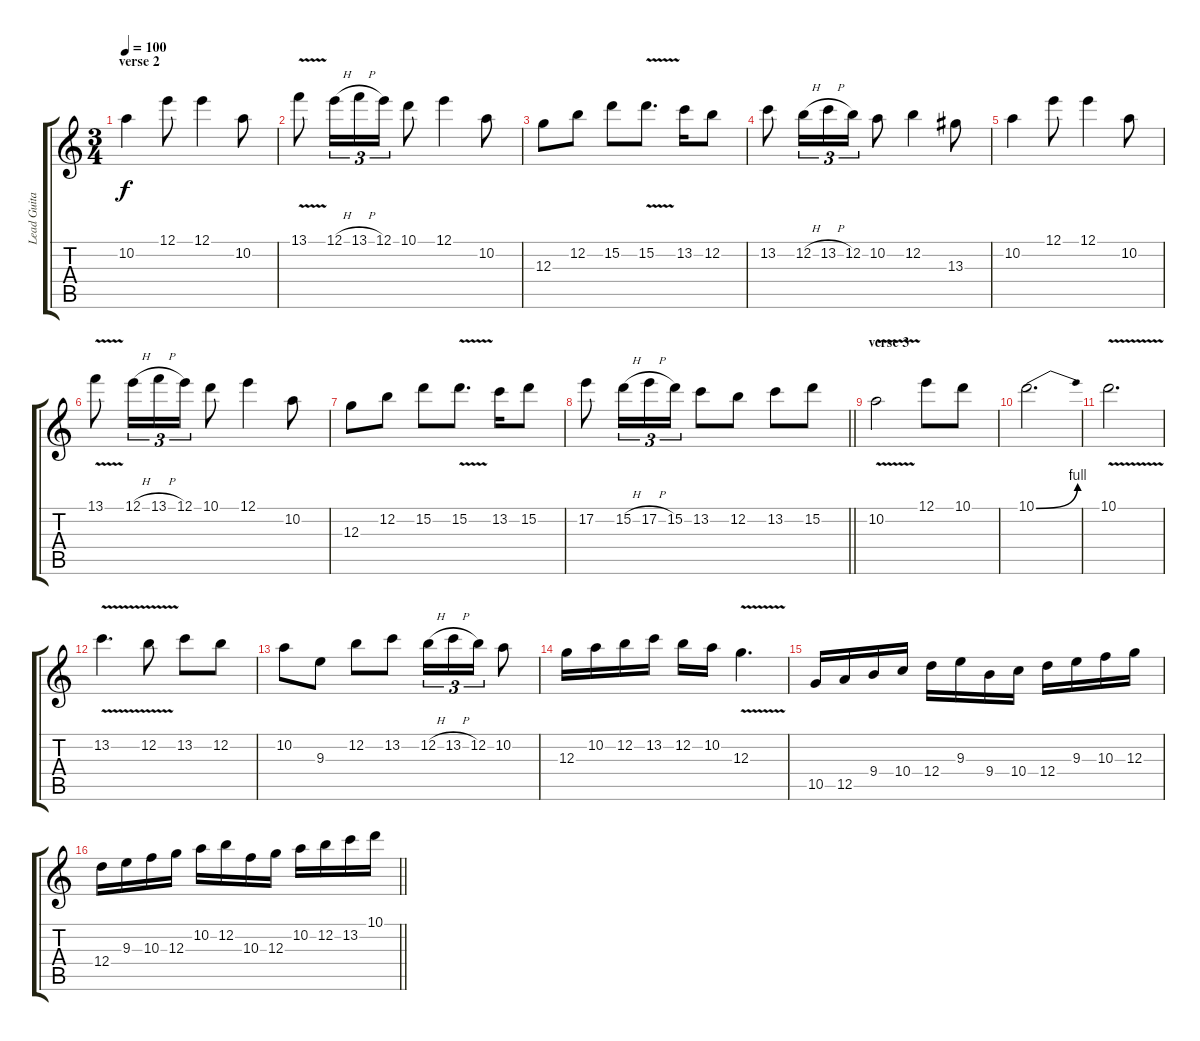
\track ("Lead Guitar 1" "Lead Guita") {instrument distortionguitar}
\staff {score tabs}
\tuning (E4 B3 G3 D3 A2 E2) {hide}
\ts (3 4)
\section ("" "verse 2")
\tempo 100
\clef g2
\ks c
10.2.4{dy f} 12.1.8 12.1.4 10.2.8 |
13.1{v}.8 12.1{h}.16{tu (3 2)} 13.1{h}.16{tu (3 2)} 12.1.16{tu (3 2)} 10.1.8 12.1.4 10.2.8 |
12.3.8 12.2.8 15.2.8 15.2{v}.8{d} 13.2.16 12.2.8 |
13.2.8 12.2{h}.16{tu (3 2)} 13.2{h}.16{tu (3 2)} 12.2.16{tu (3 2)} 10.2.8 12.2.4 13.3.8 |
10.2.4 12.1.8 12.1.4 10.2.8 |
13.1{v}.8 12.1{h}.16{tu (3 2)} 13.1{h}.16{tu (3 2)} 12.1.16{tu (3 2)} 10.1.8 12.1.4 10.2.8 |
12.3.8 12.2.8 15.2.8 15.2{v}.8{d} 13.2.16 15.2.8 |
\barLineRight lightlight
17.2.8 15.2{h}.16{tu (3 2)} 17.2{h}.16{tu (3 2)} 15.2.16{tu (3 2)} 13.2.8 12.2.8 13.2.8 15.2.8 |
\section ("" "verse 3")
10.2{v}.2 12.1.8 10.1.8 |
10.1{be (bend 0 0 60 4)}.2{d} |
10.1{v}.2{d} |
13.2{v}.4{d} 12.2{v}.8 13.2.8 12.2.8 |
10.2.8 9.3.8 12.2.8 13.2.8 12.2{h}.16{tu (3 2)} 13.2{h}.16{tu (3 2)} 12.2.16{tu (3 2)} 10.2.8 |
12.3.16 10.2.16 12.2.16 13.2.16 12.2.16 10.2.16 12.3{v}.4{d} |
10.5.16 12.5.16 9.4.16 10.4.16 12.4.16 9.3.16 9.4.16 10.4.16 12.4.16 9.3.16 10.3.16 12.3.16 |
\barLineRight lightlight
12.4.16 9.3.16 10.3.16 12.3.16 10.2.16 12.2.16 10.3.16 12.3.16 10.2.16 12.2.16 13.2.16 10.1.16
